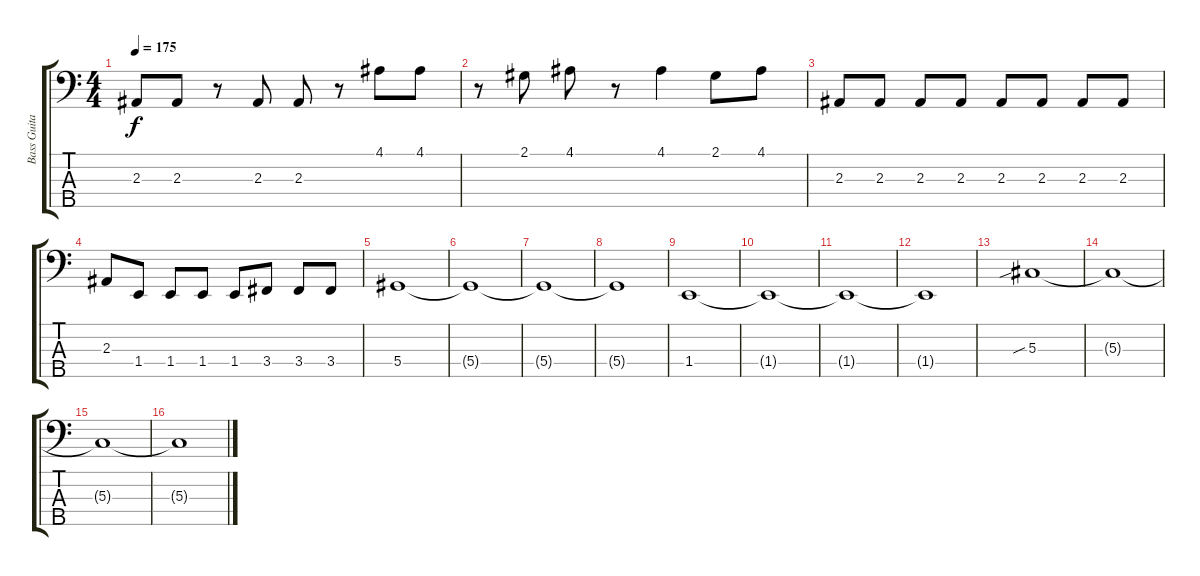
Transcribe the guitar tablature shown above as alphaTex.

\track ("Bass Guitar" "Bass Guita") {instrument electricbassfinger}
\staff {score tabs}
\tuning (Gb2 Db2 Ab1 Eb1 Bb0) {hide}
\ts (4 4)
\tempo 175
\clef f4
\ks c
2.3.8{dy f} 2.3.8 r.8 2.3.8 2.3.8 r.8 4.1.8 4.1.8 |
r.8 2.1.8 4.1.8 r.8 4.1.4 2.1.8 4.1.8 |
2.3.8 2.3.8 2.3.8 2.3.8 2.3.8 2.3.8 2.3.8 2.3.8 |
2.3.8 1.4.8 1.4.8 1.4.8 1.4.8 3.4.8 3.4.8 3.4.8 |
5.4.1 |
5.4{t}.1 |
5.4{t}.1 |
5.4{t}.1 |
1.4.1 |
1.4{t}.1 |
1.4{t}.1 |
1.4{t}.1 |
5.3{sib}.1 |
5.3{t}.1 |
5.3{t}.1 |
5.3{t}.1
